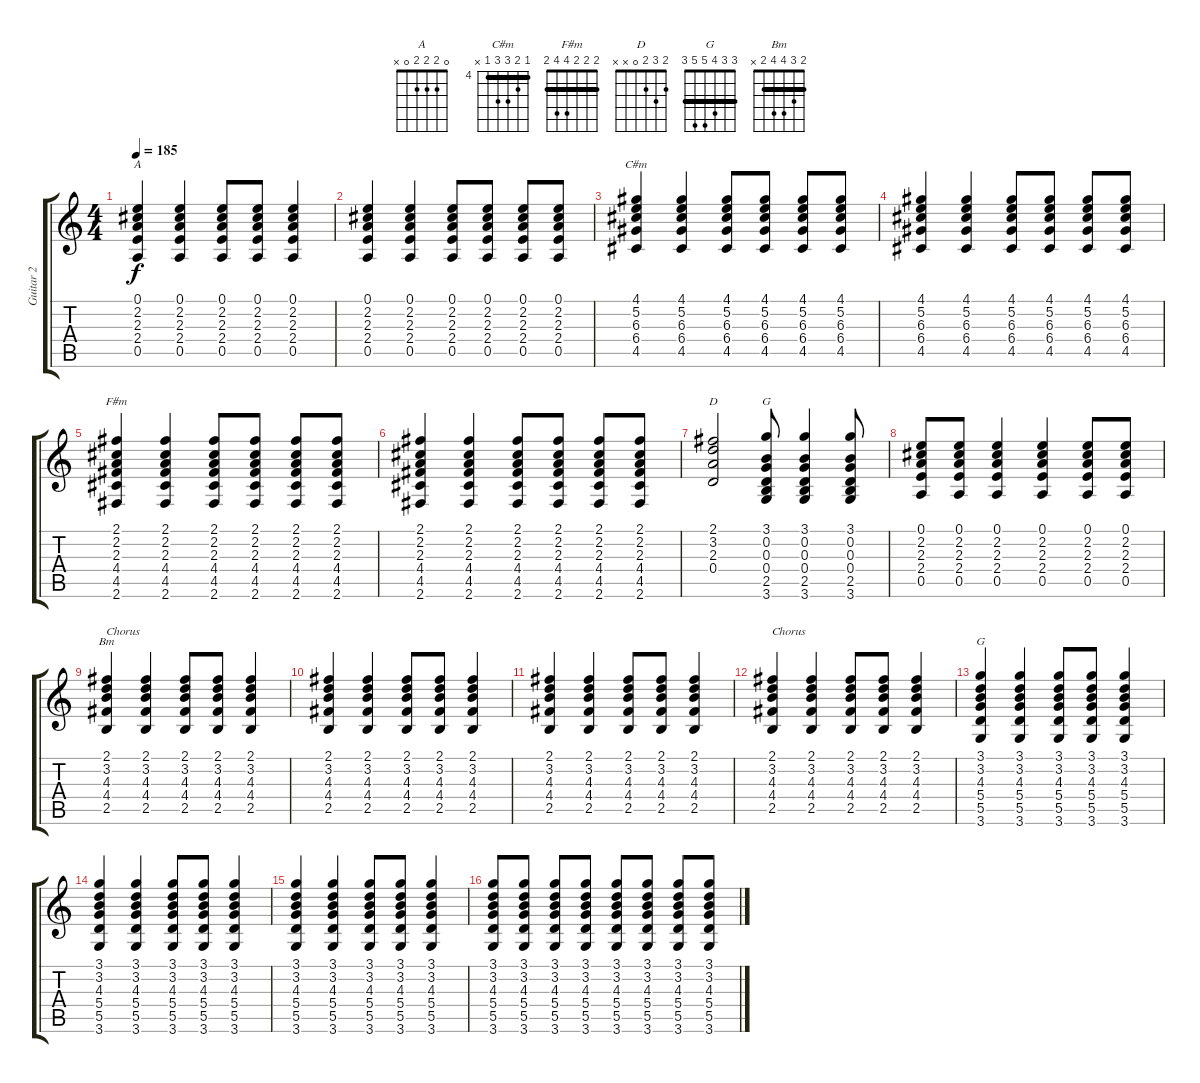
\track ("Guitar 2" "Guitar 2") {instrument acousticguitarsteel}
\staff {score tabs}
\tuning (E4 B3 G3 D3 A2 E2) {hide}
\chord ("A" 0 2 2 2 0 x)
\chord ("C#m" 4 5 6 6 4 x) {firstfret 4 barre 4}
\chord ("F#m" 2 2 2 4 4 2) {barre 2}
\chord ("D" 2 3 2 0 x x)
\chord ("G" 3 0 0 0 2 3)
\chord ("Bm" 2 3 4 4 2 x) {barre 2}
\chord ("G" 3 3 4 5 5 3) {barre 3}
\ts (4 4)
\tempo 185
\clef g2
\ks c
(0.1 2.2 2.3 2.4 0.5).4{ch "A" dy f} (0.1 2.2 2.3 2.4 0.5).4 (0.1 2.2 2.3 2.4 0.5).8 (0.1 2.2 2.3 2.4 0.5).8 (0.1 2.2 2.3 2.4 0.5).4 |
(0.1 2.2 2.3 2.4 0.5).4 (0.1 2.2 2.3 2.4 0.5).4 (0.1 2.2 2.3 2.4 0.5).8 (0.1 2.2 2.3 2.4 0.5).8 (0.1 2.2 2.3 2.4 0.5).8 (0.1 2.2 2.3 2.4 0.5).8 |
(4.1 5.2 6.3 6.4 4.5).4{ch "C#m"} (4.1 5.2 6.3 6.4 4.5).4 (4.1 5.2 6.3 6.4 4.5).8 (4.1 5.2 6.3 6.4 4.5).8 (4.1 5.2 6.3 6.4 4.5).8 (4.1 5.2 6.3 6.4 4.5).8 |
(4.1 5.2 6.3 6.4 4.5).4 (4.1 5.2 6.3 6.4 4.5).4 (4.1 5.2 6.3 6.4 4.5).8 (4.1 5.2 6.3 6.4 4.5).8 (4.1 5.2 6.3 6.4 4.5).8 (4.1 5.2 6.3 6.4 4.5).8 |
(2.1 2.2 2.3 4.4 4.5 2.6).4{ch "F#m"} (2.1 2.2 2.3 4.4 4.5 2.6).4 (2.1 2.2 2.3 4.4 4.5 2.6).8 (2.1 2.2 2.3 4.4 4.5 2.6).8 (2.1 2.2 2.3 4.4 4.5 2.6).8 (2.1 2.2 2.3 4.4 4.5 2.6).8 |
(2.1 2.2 2.3 4.4 4.5 2.6).4 (2.1 2.2 2.3 4.4 4.5 2.6).4 (2.1 2.2 2.3 4.4 4.5 2.6).8 (2.1 2.2 2.3 4.4 4.5 2.6).8 (2.1 2.2 2.3 4.4 4.5 2.6).8 (2.1 2.2 2.3 4.4 4.5 2.6).8 |
(2.1 3.2 2.3 0.4).2{ch "D"} (3.1 0.2 0.3 0.4 2.5 3.6).8{ch "G"} (3.1 0.2 0.3 0.4 2.5 3.6).4 (3.1 0.2 0.3 0.4 2.5 3.6).8 |
(0.1 2.2 2.3 2.4 0.5).8 (0.1 2.2 2.3 2.4 0.5).8 (0.1 2.2 2.3 2.4 0.5).4 (0.1 2.2 2.3 2.4 0.5).4 (0.1 2.2 2.3 2.4 0.5).8 (0.1 2.2 2.3 2.4 0.5).8 |
(2.1 3.2 4.3 4.4 2.5).4{ch "Bm" txt "Chorus"} (2.1 3.2 4.3 4.4 2.5).4 (2.1 3.2 4.3 4.4 2.5).8 (2.1 3.2 4.3 4.4 2.5).8 (2.1 3.2 4.3 4.4 2.5).4 |
(2.1 3.2 4.3 4.4 2.5).4 (2.1 3.2 4.3 4.4 2.5).4 (2.1 3.2 4.3 4.4 2.5).8 (2.1 3.2 4.3 4.4 2.5).8 (2.1 3.2 4.3 4.4 2.5).4 |
(2.1 3.2 4.3 4.4 2.5).4 (2.1 3.2 4.3 4.4 2.5).4 (2.1 3.2 4.3 4.4 2.5).8 (2.1 3.2 4.3 4.4 2.5).8 (2.1 3.2 4.3 4.4 2.5).4 |
(2.1 3.2 4.3 4.4 2.5).4{txt "Chorus"} (2.1 3.2 4.3 4.4 2.5).4 (2.1 3.2 4.3 4.4 2.5).8 (2.1 3.2 4.3 4.4 2.5).8 (2.1 3.2 4.3 4.4 2.5).4 |
(3.1 3.2 4.3 5.4 5.5 3.6).4{ch "G"} (3.1 3.2 4.3 5.4 5.5 3.6).4 (3.1 3.2 4.3 5.4 5.5 3.6).8 (3.1 3.2 4.3 5.4 5.5 3.6).8 (3.1 3.2 4.3 5.4 5.5 3.6).4 |
(3.1 3.2 4.3 5.4 5.5 3.6).4 (3.1 3.2 4.3 5.4 5.5 3.6).4 (3.1 3.2 4.3 5.4 5.5 3.6).8 (3.1 3.2 4.3 5.4 5.5 3.6).8 (3.1 3.2 4.3 5.4 5.5 3.6).4 |
(3.1 3.2 4.3 5.4 5.5 3.6).4 (3.1 3.2 4.3 5.4 5.5 3.6).4 (3.1 3.2 4.3 5.4 5.5 3.6).8 (3.1 3.2 4.3 5.4 5.5 3.6).8 (3.1 3.2 4.3 5.4 5.5 3.6).4 |
(3.1 3.2 4.3 5.4 5.5 3.6).8 (3.1 3.2 4.3 5.4 5.5 3.6).8 (3.1 3.2 4.3 5.4 5.5 3.6).8 (3.1 3.2 4.3 5.4 5.5 3.6).8 (3.1 3.2 4.3 5.4 5.5 3.6).8 (3.1 3.2 4.3 5.4 5.5 3.6).8 (3.1 3.2 4.3 5.4 5.5 3.6).8 (3.1 3.2 4.3 5.4 5.5 3.6).8
